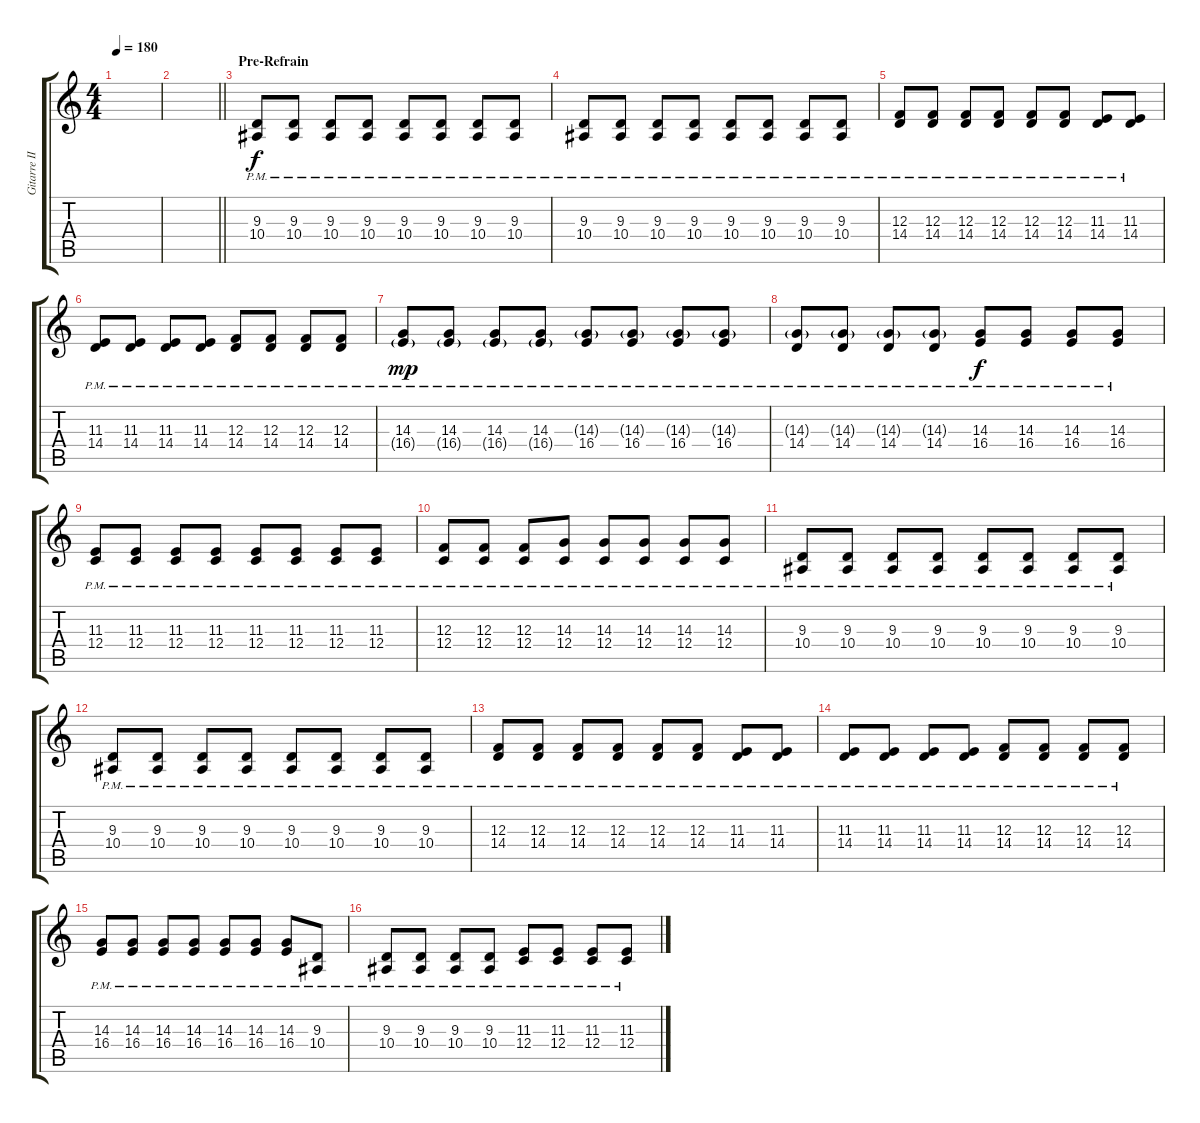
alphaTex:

\track ("Gitarre II (Lead)" "Gitarre II") {instrument lead2sawtooth}
\staff {score tabs}
\tuning (D4 A3 F3 C3 G2 D2) {hide}
\ts (4 4)
\tempo 180
\clef g2
\ks c
|
\barLineRight lightlight
|
\section ("" "Pre-Refrain")
(9.3{pm} 10.4{pm}).8{volume 8} (9.3{pm} 10.4{pm}).8 (9.3{pm} 10.4{pm}).8 (9.3{pm} 10.4{pm}).8 (9.3{pm} 10.4{pm}).8 (9.3{pm} 10.4{pm}).8 (9.3{pm} 10.4{pm}).8 (9.3{pm} 10.4{pm}).8 |
(9.3{pm} 10.4{pm}).8 (9.3{pm} 10.4{pm}).8 (9.3{pm} 10.4{pm}).8 (9.3{pm} 10.4{pm}).8 (9.3{pm} 10.4{pm}).8 (9.3{pm} 10.4{pm}).8 (9.3{pm} 10.4{pm}).8 (9.3{pm} 10.4{pm}).8 |
(12.3{pm} 14.4{pm}).8 (12.3{pm} 14.4{pm}).8 (12.3{pm} 14.4{pm}).8 (12.3{pm} 14.4{pm}).8 (12.3{pm} 14.4{pm}).8 (12.3{pm} 14.4{pm}).8 (11.3{pm} 14.4{pm}).8 (11.3{pm} 14.4{pm}).8 |
(11.3{pm} 14.4{pm}).8 (11.3{pm} 14.4{pm}).8 (11.3{pm} 14.4{pm}).8 (11.3{pm} 14.4{pm}).8 (12.3{pm} 14.4{pm}).8 (12.3{pm} 14.4{pm}).8 (12.3{pm} 14.4{pm}).8 (12.3{pm} 14.4{pm}).8 |
(14.3{pm} 16.4{g pm}).8{dy mp} (14.3{pm} 16.4{g pm}).8 (14.3{pm} 16.4{g pm}).8 (14.3{pm} 16.4{g pm}).8 (14.3{g pm} 16.4{pm}).8 (14.3{g pm} 16.4{pm}).8 (14.3{g pm} 16.4{pm}).8 (14.3{g pm} 16.4{pm}).8 |
(14.3{g pm} 14.4{pm}).8 (14.3{g pm} 14.4{pm}).8 (14.3{g pm} 14.4{pm}).8 (14.3{g pm} 14.4{pm}).8 (14.3{pm} 16.4{pm}).8{dy f} (14.3{pm} 16.4{pm}).8 (14.3{pm} 16.4{pm}).8 (14.3{pm} 16.4{pm}).8 |
(11.3{pm} 12.4{pm}).8 (11.3{pm} 12.4{pm}).8 (11.3{pm} 12.4{pm}).8 (11.3{pm} 12.4{pm}).8 (11.3{pm} 12.4{pm}).8 (11.3{pm} 12.4{pm}).8 (11.3{pm} 12.4{pm}).8 (11.3{pm} 12.4{pm}).8 |
(12.3{pm} 12.4{pm}).8 (12.3{pm} 12.4{pm}).8 (12.3{pm} 12.4{pm}).8 (14.3{pm} 12.4{pm}).8 (14.3{pm} 12.4{pm}).8 (14.3{pm} 12.4{pm}).8 (14.3{pm} 12.4{pm}).8 (14.3{pm} 12.4{pm}).8 |
(9.3{pm} 10.4{pm}).8 (9.3{pm} 10.4{pm}).8 (9.3{pm} 10.4{pm}).8 (9.3{pm} 10.4{pm}).8 (9.3{pm} 10.4{pm}).8 (9.3{pm} 10.4{pm}).8 (9.3{pm} 10.4{pm}).8 (9.3{pm} 10.4{pm}).8 |
(9.3{pm} 10.4{pm}).8 (9.3{pm} 10.4{pm}).8 (9.3{pm} 10.4{pm}).8 (9.3{pm} 10.4{pm}).8 (9.3{pm} 10.4{pm}).8 (9.3{pm} 10.4{pm}).8 (9.3{pm} 10.4{pm}).8 (9.3{pm} 10.4{pm}).8 |
(12.3{pm} 14.4{pm}).8 (12.3{pm} 14.4{pm}).8 (12.3{pm} 14.4{pm}).8 (12.3{pm} 14.4{pm}).8 (12.3{pm} 14.4{pm}).8 (12.3{pm} 14.4{pm}).8 (11.3{pm} 14.4{pm}).8 (11.3{pm} 14.4{pm}).8 |
(11.3{pm} 14.4{pm}).8 (11.3{pm} 14.4{pm}).8 (11.3{pm} 14.4{pm}).8 (11.3{pm} 14.4{pm}).8 (12.3{pm} 14.4{pm}).8 (12.3{pm} 14.4{pm}).8 (12.3{pm} 14.4{pm}).8 (12.3{pm} 14.4{pm}).8 |
(14.3{pm} 16.4{pm}).8 (14.3{pm} 16.4{pm}).8 (14.3{pm} 16.4{pm}).8 (14.3{pm} 16.4{pm}).8 (14.3{pm} 16.4{pm}).8 (14.3{pm} 16.4{pm}).8 (14.3{pm} 16.4{pm}).8 (9.3{pm} 10.4{pm}).8 |
(9.3{pm} 10.4{pm}).8 (9.3{pm} 10.4{pm}).8 (9.3{pm} 10.4{pm}).8 (9.3{pm} 10.4{pm}).8 (11.3{pm} 12.4{pm}).8 (11.3{pm} 12.4{pm}).8 (11.3{pm} 12.4{pm}).8 (11.3{pm} 12.4{pm}).8
